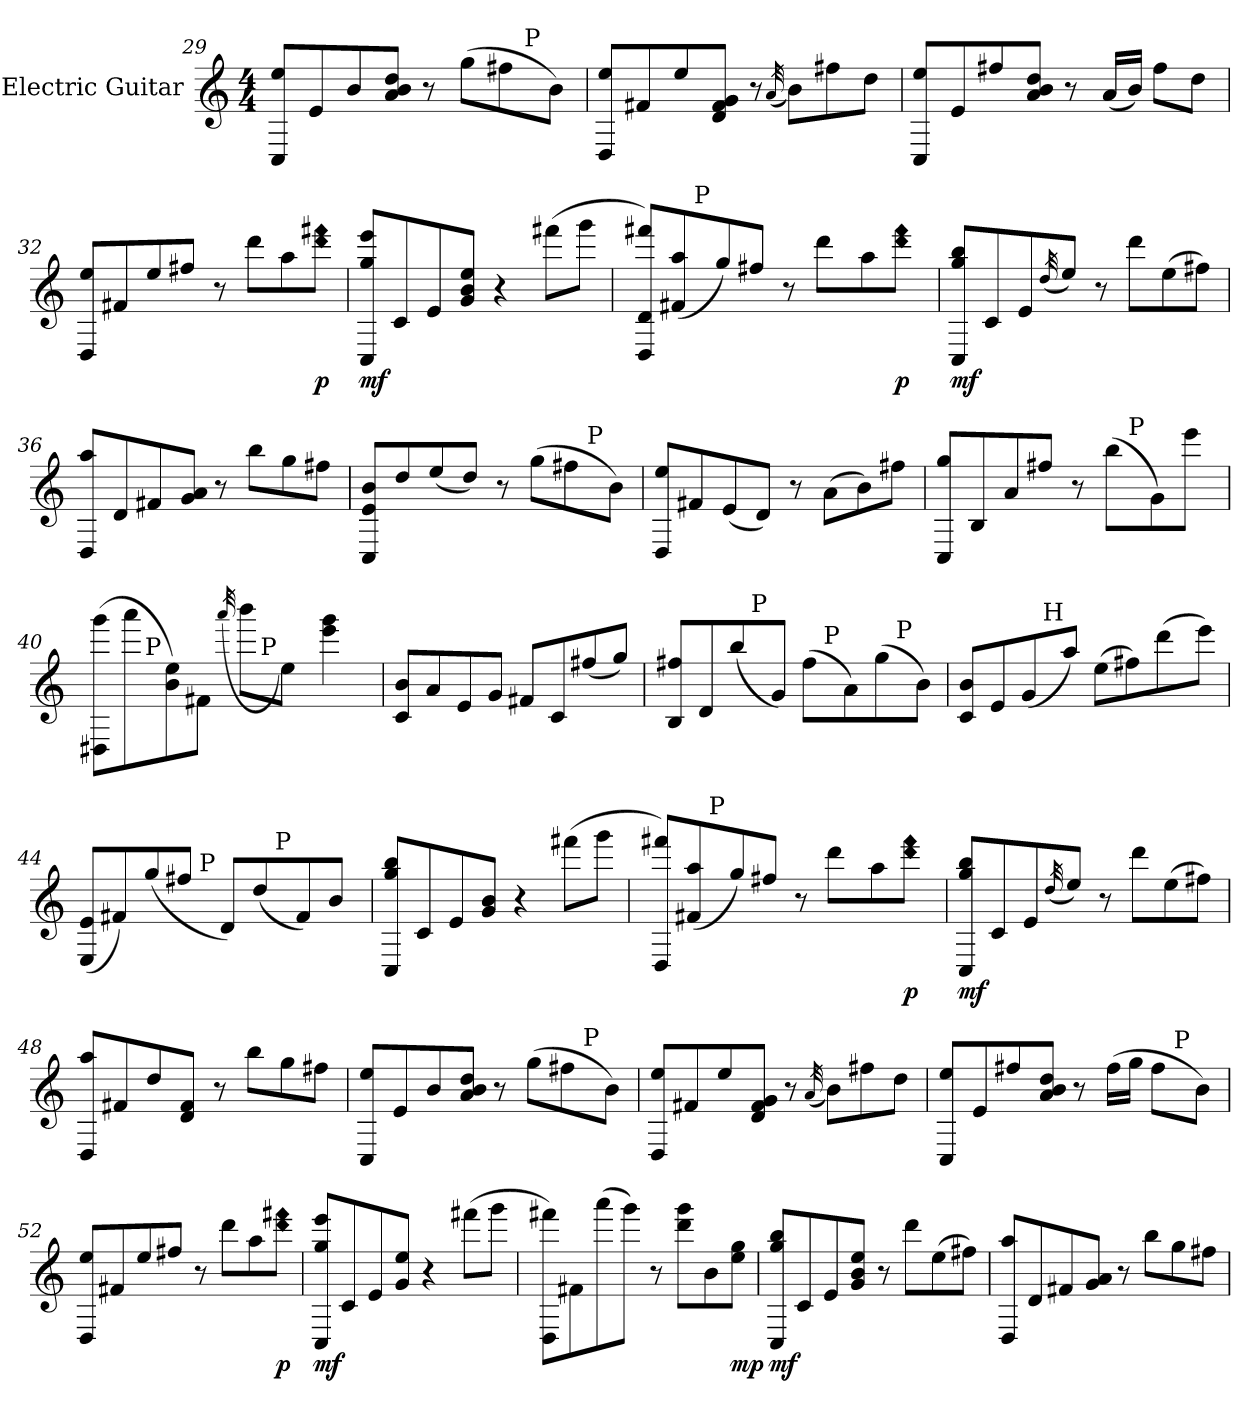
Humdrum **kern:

**kern	**dynam
*part1	*part1
*staff1	*staff1
*I"Electric Guitar	*
*clefG2	*
*ITrd7c12	*
*k[]	*
*C:	*
*M4/4	*
*MM167	*
=29	=29
*^	*
8CC/ 8e/L	2ryy	.
8E/	.	.
8B/	.	.
8A/ 8B/ 8d/J	.	.
8r	4ryy	.
(8g\L	.	.
8f#X\	16ryy	.
!	!LO:TX:a:t=P	!
.	8.ryy	.
8B\J)	.	.
*v	*v	*
=30	=30
*MM170	*
8DD/ 8e/L	.
8F#X/	.
8e/	.
8D/ 8F#/ 8G/J	.
8r	.
(32qA/	.
8B\L)	.
8f#X\	.
8d\J	.
!!LO:PB:g=z
=31	=31
8CC/ 8e/L	.
8E/	.
8f#X/	.
8A/ 8B/ 8d/J	.
8r	.
(16A/LL	.
16B/JJ)	.
8f#\L	.
8d\J	.
=32	=32
8DD/ 8e/L	.
8F#X/	.
8e/	.
8f#X/J	.
8r	.
8dd\L	.
8a\	.
!LO:N:n=1:head=diamond	!
!LO:N:n=2:head=diamond	!LO:DY:b
8dd\ 8ff#X\J	p
=33	=33
!	!LO:DY:b
8CC/ 8g/ 8ee/L	mf
8C/	.
8E/	.
8G/ 8B/ 8e/J	.
4r	.
(8ff#X\L	.
8gg\J	.
=34	=34
*^	*
8DD/ 8D/ 8ff#X/L)	8.ryy	.
(8F#X/ 8a/	.	.
!	!LO:TX:a:t=P	!
.	2ryy	.
8g/)	.	.
8f#X/J	.	.
8r	.	.
8dd\L	.	.
.	4ryy	.
8a\	.	.
!LO:N:n=1:head=diamond	!	!
!LO:N:n=2:head=diamond	!	!LO:DY:b
8dd\ 8ff#\J	.	p
.	16ryy	.
!!LO:LB:g=z	!!
=35	=35	=35
!	!	!LO:DY:b
*v	*v	*
8CC/ 8g/ 8b/L	mf
8C/	.
8E/	.
(32qd/	.
8e/J)	.
8r	.
8dd\L	.
(8e\	.
8f#X\J)	.
=36	=36
8DD/ 8a/L	.
8D/	.
8F#X/	.
8G/ 8A/J	.
8r	.
8b\L	.
8g\	.
8f#X\J	.
=37	=37
*^	*
8CC/ 8E/ 8B/L	2ryy	.
8d/	.	.
(8e/	.	.
8d/J)	.	.
8r	4ryy	.
(8g\L	.	.
8f#X\	16ryy	.
!	!LO:TX:a:t=P	!
.	8.ryy	.
8B\J)	.	.
*v	*v	*
=38	=38
8DD/ 8e/L	.
8F#X/	.
(8E/	.
8D/J)	.
8r	.
(8A\L	.
8B\)	.
8f#X\J	.
!!LO:LB:g=z
=39	=39
*^	*
8CC/ 8g/L	2ryy	.
8BB/	.	.
8A/	.	.
8f#X/J	.	.
8r	8.ryy	.
(8b\L	.	.
!	!LO:TX:a:t=P	!
.	4ryy	.
8G\)	.	.
8ee\J	.	.
.	16ryy	.
=40	=40	=40
*	*^	*
(8DD#X\ 8gg\L	8.ryy	2ryy	.
8aa\	.	.	.
!	!LO:TX:a:t=P	!	!
.	2ryy	.	.
8B\ 8e\)	.	.	.
8F#X\J	.	.	.
(32qaa/	.	.	.
8bb\L	.	16ryy	.
!	!	!LO:TX:a:t=P	!
.	.	4..ryy	.
8e\J)	.	.	.
.	4ryy	.	.
4ee\ 4gg\	.	.	.
.	16ryy	.	.
*v	*v	*v	*
=41	=41
8C/ 8B/L	.
8A/	.
8E/	.
8G/J	.
8F#X/L	.
8C/	.
(8f#X/	.
8g/J)	.
=42	=42
*^	*
*	*^	*
8BB/ 8f#X/L	4ryy	2ryy	.
8D/	.	.	.
(8b/	16ryy	.	.
!	!LO:TX:a:t=P	!	!
.	2ryy	.	.
8G/J)	.	.	.
(8f#\L	.	16ryy	.
!	!	!LO:TX:a:t=P	!
.	.	4..ryy	.
8A\)	.	.	.
(8g\	.	.	.
!	!LO:TX:a:t=P	!	!
.	8.ryy	.	.
8B\J)	.	.	.
*	*v	*v	*
!!LO:LB:g=z
=43	=43	=43
8C/ 8B/L	4ryy	.
8E/	.	.
(8G/	16ryy	.
!	!LO:TX:a:t=H	!
.	2ryy	.
8a/J)	.	.
(8e\L	.	.
8f#X\)	.	.
(8dd\	.	.
.	8.ryy	.
8ee\J)	.	.
=44	=44	=44
*	*^	*
(8EE/ 8E/L	4..ryy	2ryy	.
8F#X/)	.	.	.
(8g/	.	.	.
8f#X/J	.	.	.
!	!LO:TX:a:t=P	!	!
.	2ryy	.	.
8D/L)	.	8.ryy	.
(8d/	.	.	.
!	!	!LO:TX:a:t=P	!
.	.	4ryy	.
8F#/)	.	.	.
8B/J	.	.	.
.	16ryy	16ryy	.
*v	*v	*v	*
=45	=45
8CC/ 8g/ 8b/L	.
8C/	.
8E/	.
8G/ 8B/J	.
4r	.
(8ff#X\L	.
8gg\J	.
=46	=46
*^	*
8DD/ 8ff#X/L)	8.ryy	.
(8F#X/ 8a/	.	.
!	!LO:TX:a:t=P	!
.	2ryy	.
8g/)	.	.
8f#X/J	.	.
8r	.	.
8dd\L	.	.
.	4ryy	.
8a\	.	.
!LO:N:n=1:head=diamond	!	!
!LO:N:n=2:head=diamond	!	!LO:DY:b
8dd\ 8ff#\J	.	p
.	16ryy	.
!!LO:LB:g=z	!!
=47	=47	=47
!	!	!LO:DY:b
*v	*v	*
8CC/ 8g/ 8b/L	mf
8C/	.
8E/	.
(32qd/	.
8e/J)	.
8r	.
8dd\L	.
(8e\	.
8f#X\J)	.
=48	=48
8DD/ 8a/L	.
8F#X/	.
8d/	.
8D/ 8F#/J	.
8r	.
8b\L	.
8g\	.
8f#X\J	.
=49	=49
*^	*
8CC/ 8e/L	2ryy	.
8E/	.	.
8B/	.	.
8A/ 8B/ 8d/J	.	.
8r	4ryy	.
(8g\L	.	.
8f#X\	16ryy	.
!	!LO:TX:a:t=P	!
.	8.ryy	.
8B\J)	.	.
*v	*v	*
=50	=50
8DD/ 8e/L	.
8F#X/	.
8e/	.
8D/ 8F#/ 8G/J	.
8r	.
(32qA/	.
8B\L)	.
8f#X\	.
8d\J	.
!!LO:LB:g=z
=51	=51
*^	*
8CC/ 8e/L	2ryy	.
8E/	.	.
8f#X/	.	.
8A/ 8B/ 8d/J	.	.
8r	4ryy	.
(16f#\LL	.	.
16g\JJ	.	.
8f#\L	16ryy	.
!	!LO:TX:a:t=P	!
.	8.ryy	.
8B\J)	.	.
*v	*v	*
=52	=52
8DD/ 8e/L	.
8F#X/	.
8e/	.
8f#X/J	.
8r	.
8dd\L	.
8a\	.
!LO:N:n=1:head=diamond	!
!LO:N:n=2:head=diamond	!LO:DY:b
8dd\ 8ff#X\J	p
=53	=53
!	!LO:DY:b
8CC/ 8g/ 8ee/L	mf
8C/	.
8E/	.
8G/ 8e/J	.
4r	.
(8ff#X\L	.
8gg\J	.
!!LO:LB:g=z
=54	=54
8DD\ 8ff#X\L)	.
8F#X\	.
(8aa\	.
8gg\J)	.
8r	.
8dd\ 8gg\L	.
8B\	.
!	!LO:DY:b
8e\ 8g\J	mp
=55	=55
!	!LO:DY:b
8CC/ 8g/ 8b/L	mf
8C/	.
8E/	.
8G/ 8B/ 8e/J	.
8r	.
8dd\L	.
(8e\	.
8f#X\J)	.
=56	=56
8DD/ 8a/L	.
8D/	.
8F#X/	.
8G/ 8A/J	.
8r	.
8b\L	.
8g\	.
8f#X\J	.
=	=
*-	*-
